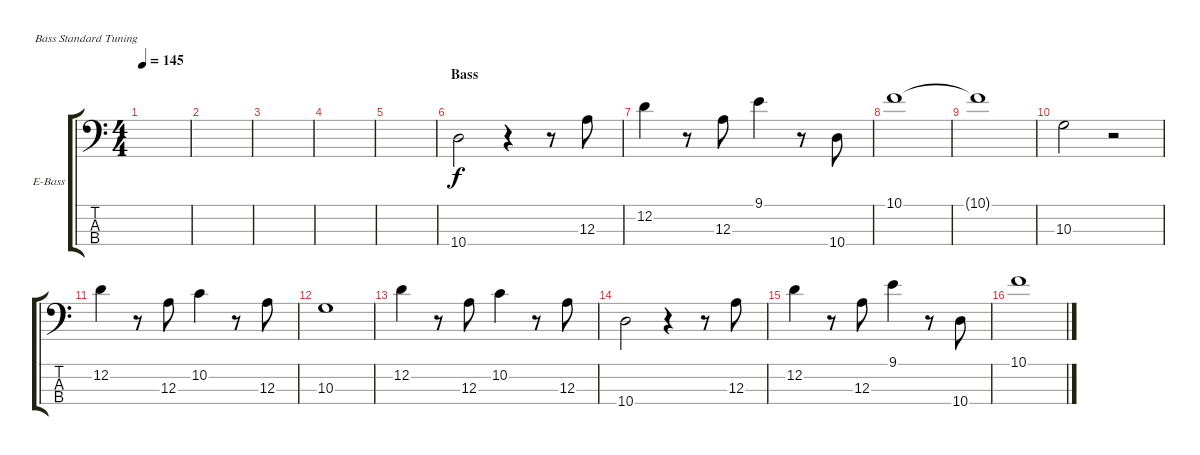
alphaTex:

\defaultSystemsLayout 4
\bracketExtendMode groupsimilarinstruments
\firstSystemTrackNameOrientation horizontal
\otherSystemsTrackNameOrientation horizontal
\track ("Electric Bass" "E-Bass") {instrument electricbassfinger}
\staff {score tabs}
\tuning (G2 D2 A1 E1)
\ts (4 4)
\tempo 145
\clef f4
\scale
0.333333
\ks c
|
\scale
0.333333 |
\scale
0.333333 |
\scale
0.333333 |
|
\section ("" "Bass")
10.4.2 r.4 r.8 12.3.8 |
12.2.4 r.8 12.3.8 9.1.4 r.8 10.4.8 |
10.1.1 |
10.1{t}.1 |
10.3.2 r.2 |
12.2.4 r.8 12.3.8 10.2.4 r.8 12.3.8 |
10.3.1 |
12.2.4 r.8 12.3.8 10.2.4 r.8 12.3.8 |
10.4.2 r.4 r.8 12.3.8 |
12.2.4 r.8 12.3.8 9.1.4 r.8 10.4.8 |
10.1.1
